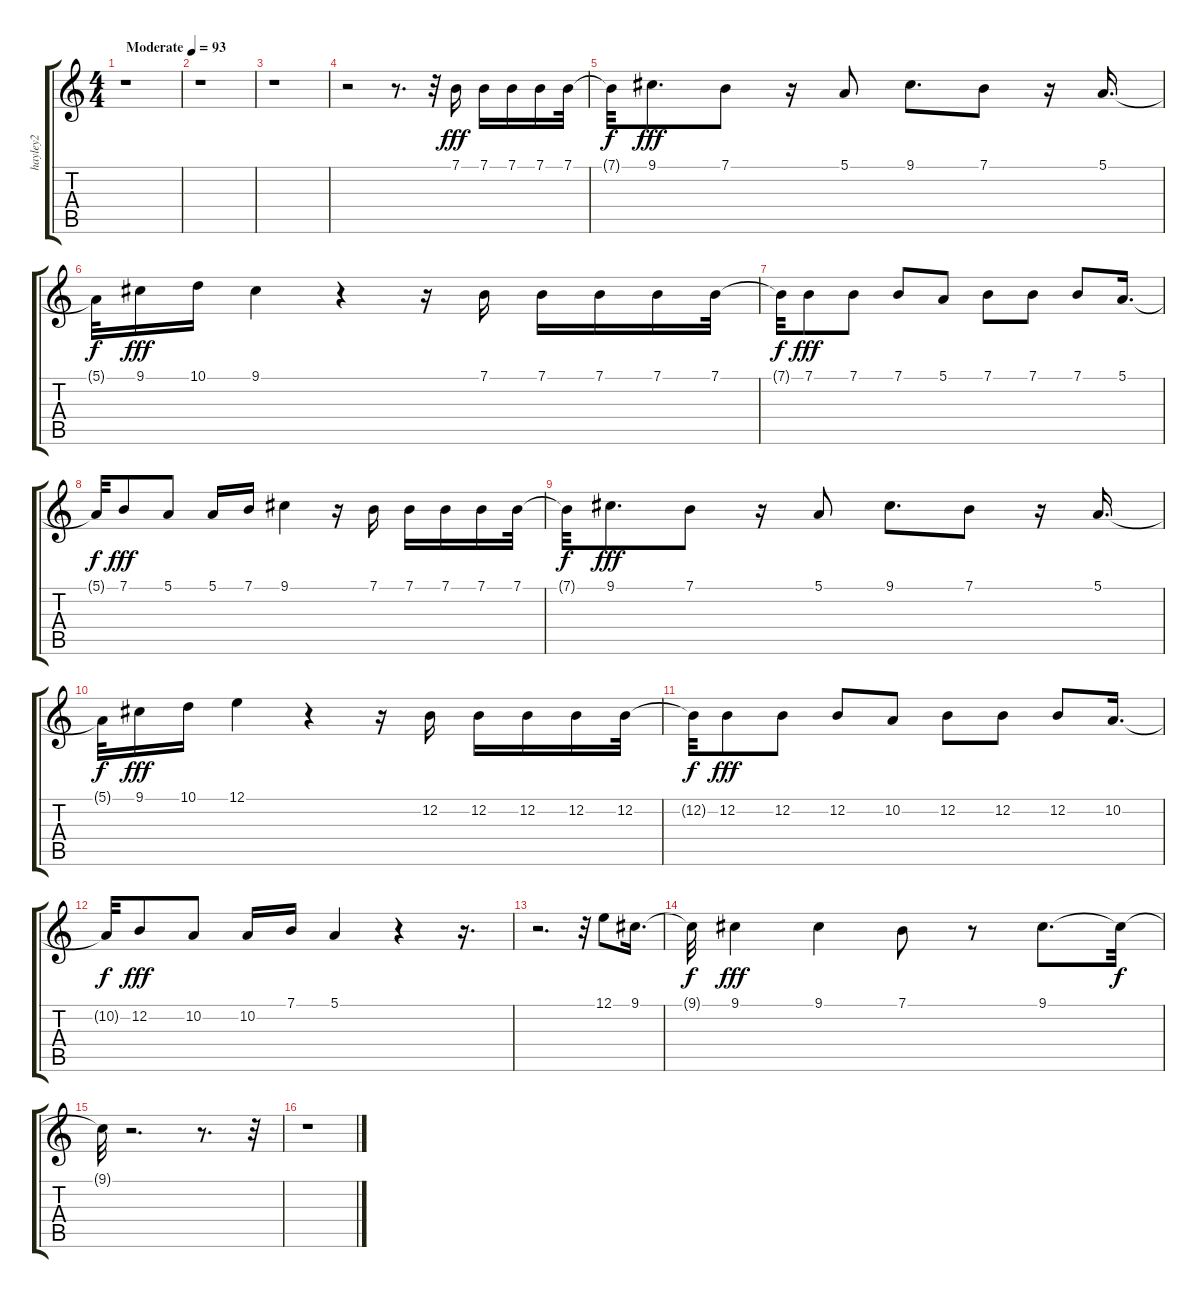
\track ("hayley2" "hayley2") {instrument recorder}
\staff {score tabs}
\tuning (E4 B3 G3 D3 A2 E2) {hide}
\ts (4 4)
\tempo (93 "Moderate")
\clef g2
\ks c
r.1{dy fff instrument recorder} |
r.1 |
r.1 |
r.2 r.8{d} r.32 7.1.16{balance 3} 7.1.16 7.1.16 7.1.16 7.1.32 |
7.1{t}.32{dy f} 9.1.8{d dy fff} 7.1.8 r.16 5.1.8 9.1.8{d} 7.1.8 r.16 5.1.16{d} |
5.1{t}.32{dy f} 9.1.16{dy fff} 10.1.16 9.1.4 r.4 r.16 7.1.16 7.1.16 7.1.16 7.1.16 7.1.32 |
7.1{t}.32{dy f} 7.1.8{dy fff} 7.1.8 7.1.8 5.1.8 7.1.8 7.1.8 7.1.8 5.1.16{d} |
5.1{t}.32{dy f} 7.1.8{dy fff} 5.1.8 5.1.16 7.1.16 9.1.4 r.16 7.1.16 7.1.16 7.1.16 7.1.16 7.1.32 |
7.1{t}.32{dy f} 9.1.8{d dy fff} 7.1.8 r.16 5.1.8 9.1.8{d} 7.1.8 r.16 5.1.16{d} |
5.1{t}.32{dy f} 9.1.16{dy fff} 10.1.16 12.1.4 r.4 r.16 12.2.16 12.2.16 12.2.16 12.2.16 12.2.32 |
12.2{t}.32{dy f} 12.2.8{dy fff} 12.2.8 12.2.8 10.2.8 12.2.8 12.2.8 12.2.8 10.2.16{d} |
10.2{t}.32{dy f} 12.2.8{dy fff} 10.2.8 10.2.16 7.1.16 5.1.4 r.4 r.16{d} |
r.2{d} r.32 12.1.8 9.1.16{d} |
9.1{t}.32{dy f} 9.1.4{dy fff} 9.1.4 7.1.8 r.8 9.1.8{d} 9.1{t}.32{dy f} |
9.1{t}.32 r.2{d} r.8{d} r.32 |
r.1
